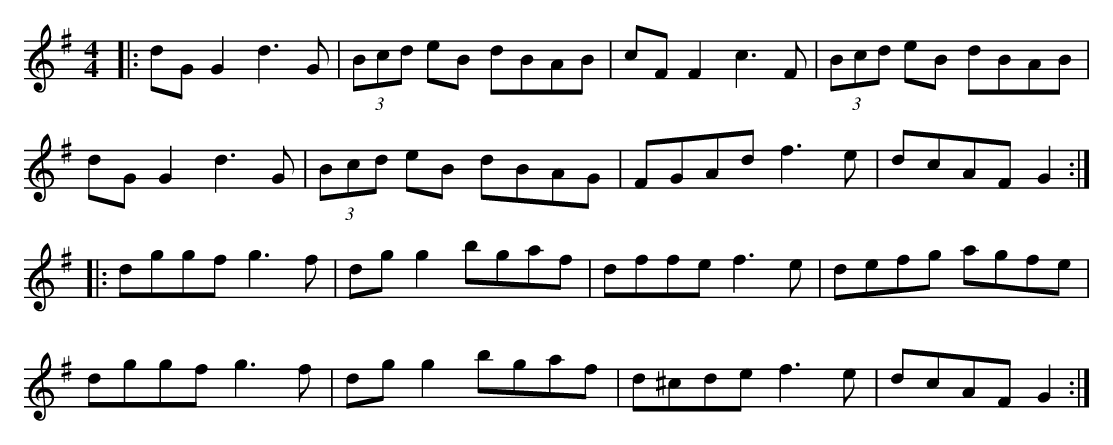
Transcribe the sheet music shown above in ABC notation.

X:1
M:4/4
K:G
|:dGG2 d3G|(3Bcd eB dBAB|cFF2 c3F|(3Bcd eB dBAB|
dGG2 d3G|(3Bcd eB dBAG|FGAd f3e|dcAF G2:|
|:dggf g3f|dgg2 bgaf|dffe f3e|defg agfe|
dggf g3f|dgg2 bgaf|d^cde f3e|dcAF G2:|
